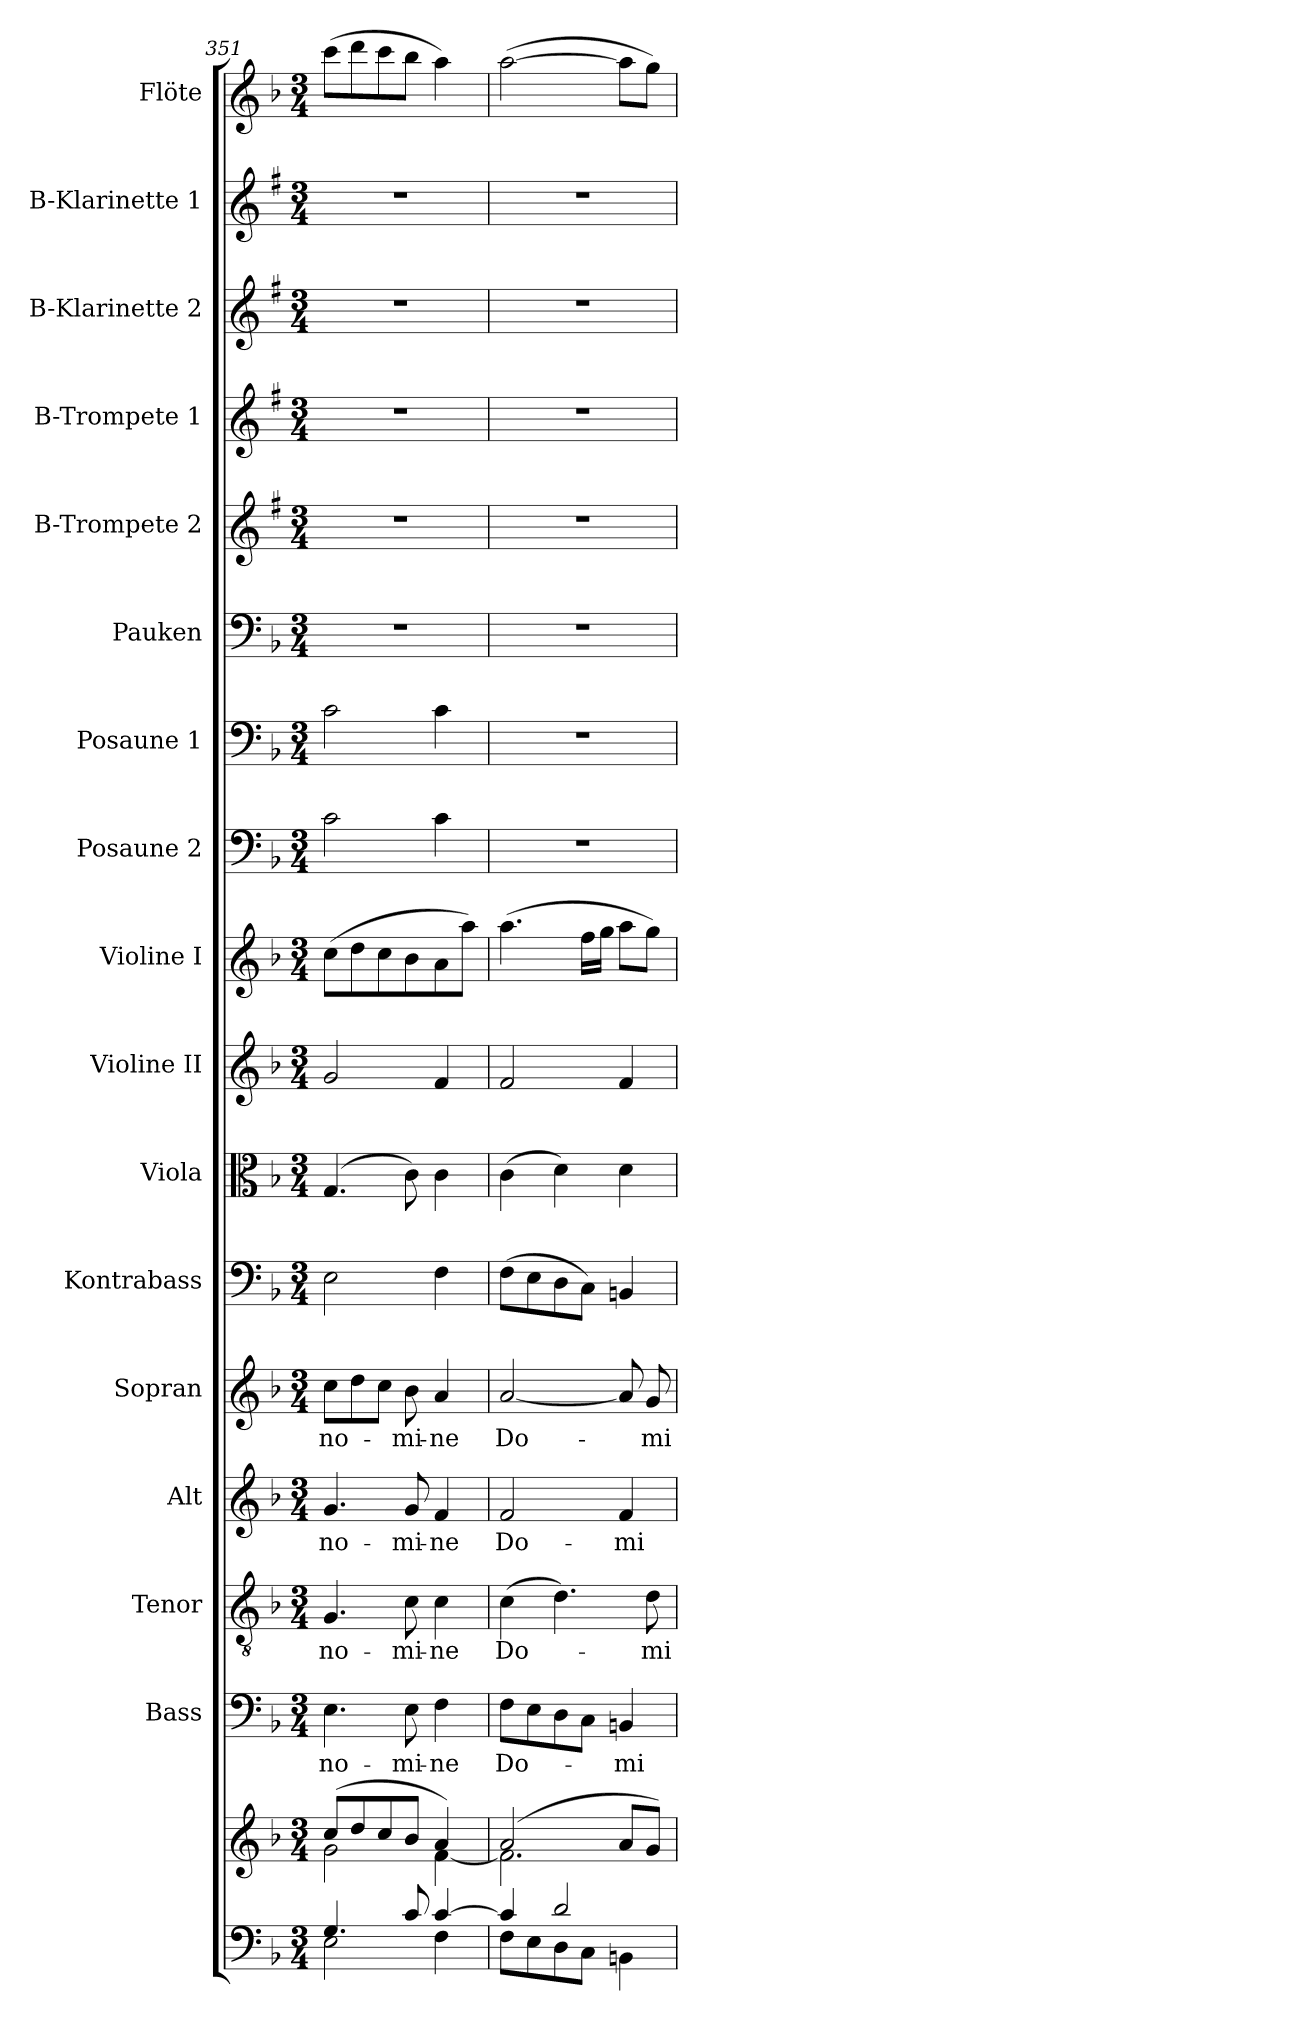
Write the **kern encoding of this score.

**kern	**kern	**kern	**text	**kern	**text	**kern	**text	**kern	**text	**kern	**kern	**kern	**kern	**kern	**kern	**kern	**kern	**kern	**kern	**kern	**kern
*part17	*part17	*part16	*part16	*part15	*part15	*part14	*part14	*part13	*part13	*part12	*part11	*part10	*part9	*part8	*part7	*part6	*part5	*part4	*part3	*part2	*part1
*staff18	*staff17	*staff16	*staff16	*staff15	*staff15	*staff14	*staff14	*staff13	*staff13	*staff12	*staff11	*staff10	*staff9	*staff8	*staff7	*staff6	*staff5	*staff4	*staff3	*staff2	*staff1
*	*	*I"Bass	*	*I"Tenor	*	*I"Alt	*	*I"Sopran	*	*I"Kontrabass	*I"Viola	*I"Violine II	*I"Violine I	*I"Posaune 2	*I"Posaune 1	*I"Pauken	*I"B-Trompete 2	*I"B-Trompete 1	*I"B-Klarinette 2	*I"B-Klarinette 1	*I"Flöte
*	*	*I'B.	*	*I'T.	*	*I'A.	*	*I'S.	*	*I'Kb.	*I'Vla.	*I'Vl. II	*I'Vl. I	*I'Pos. 2	*I'Pos. 1	*I'Pk.	*I'B Trp. 2	*I'B Trp. 1	*I'B Kl. 2	*I'B Kl. 1	*I'Fl.
*clefF4	*clefG2	*clefF4	*	*clefGv2	*	*clefG2	*	*clefG2	*	*clefF4	*clefC3	*clefG2	*clefG2	*clefF4	*clefF4	*clefF4	*clefG2	*clefG2	*clefG2	*clefG2	*clefG2
*	*	*	*	*	*	*	*	*	*	*ITrd7c12	*	*	*	*	*	*	*ITrd1c2	*ITrd1c2	*ITrd1c2	*ITrd1c2	*
*k[b-]	*k[b-]	*k[b-]	*	*k[b-]	*	*k[b-]	*	*k[b-]	*	*k[b-]	*k[b-]	*k[b-]	*k[b-]	*k[b-]	*k[b-]	*k[b-]	*k[b-]	*k[b-]	*k[b-]	*k[b-]	*k[b-]
*F:	*F:	*F:	*	*F:	*	*F:	*	*F:	*	*F:	*F:	*F:	*F:	*F:	*F:	*F:	*F:	*F:	*F:	*F:	*F:
*M3/4	*M3/4	*M3/4	*	*M3/4	*	*M3/4	*	*M3/4	*	*M3/4	*M3/4	*M3/4	*M3/4	*M3/4	*M3/4	*M3/4	*M3/4	*M3/4	*M3/4	*M3/4	*M3/4
=351	=351	=351	=351	=351	=351	=351	=351	=351	=351	=351	=351	=351	=351	=351	=351	=351	=351	=351	=351	=351	=351
*^	*^	*	*	*	*	*	*	*	*	*	*	*	*	*	*	*	*	*	*	*	*
!	!	!	!	!	!LO:LY:b	!	!LO:LY:b	!	!LO:LY:b	!	!LO:LY:b	!	!	!	!	!	!	!	!	!	!	!	!
4.G/	2E\	(>8cc/L	2g\	4.E\	no-	4.G/	no-	4.g/	no-	8cc\L	no-	2EE\	(4.G/	2g/	(>8cc\L	2c\	2c\	2.r	2.r	2.r	2.r	2.r	(>8ccc\L
.	.	8dd/	.	.	.	.	.	.	.	8dd\	.	.	.	.	8dd\	.	.	.	.	.	.	.	8ddd\
.	.	8cc/	.	.	.	.	.	.	.	8cc\J	.	.	.	.	8cc\	.	.	.	.	.	.	.	8ccc\
!	!	!	!	!	!LO:LY:b	!	!LO:LY:b	!	!LO:LY:b	!	!LO:LY:b	!	!	!	!	!	!	!	!	!	!	!	!
8c/	.	8b-/J	.	8E\	-mi-	8c\	-mi-	8g/	-mi-	8b-\	-mi-	.	8c\)	.	8b-\	.	.	.	.	.	.	.	8bb-\J
!	!	!	!	!	!LO:LY:b	!	!LO:LY:b	!	!LO:LY:b	!	!LO:LY:b	!	!	!	!	!	!	!	!	!	!	!	!
[>4c/	4F\	4a/)	[<4f\	4F\	-ne	4c\	-ne	4f/	-ne	4a/	-ne	4FF\	4c\	4f/	8a\	4c\	4c\	.	.	.	.	.	4aa\)
.	.	.	.	.	.	.	.	.	.	.	.	.	.	.	8aa\J)	.	.	.	.	.	.	.	.
=352	=352	=352	=352	=352	=352	=352	=352	=352	=352	=352	=352	=352	=352	=352	=352	=352	=352	=352	=352	=352	=352	=352	=352
!	!	!	!	!	!LO:LY:b	!	!LO:LY:b	!	!LO:LY:b	!	!LO:LY:b	!	!	!	!	!	!	!	!	!	!	!	!
4c/]	8F\L	(2a/	2.f\]	8F\L	Do-	(>4c\	Do-	2f/	Do-	[2a/	Do-	(>8FF\L	(>4c\	2f/	(>4.aa\	2.r	2.r	2.r	2.r	2.r	2.r	2.r	(>[2aa\
.	8E\	.	.	8E\	.	.	.	.	.	.	.	8EE\	.	.	.	.	.	.	.	.	.	.	.
2d/	8D\	.	.	8D\	.	4.d\)	.	.	.	.	.	8DD\	4d\)	.	.	.	.	.	.	.	.	.	.
.	8C\J	.	.	8C\J	.	.	.	.	.	.	.	8CC\J)	.	.	16ff\LL	.	.	.	.	.	.	.	.
.	.	.	.	.	.	.	.	.	.	.	.	.	.	.	16gg\JJ	.	.	.	.	.	.	.	.
!	!	!	!	!	!LO:LY:b	!	!	!	!LO:LY:b	!	!	!	!	!	!	!	!	!	!	!	!	!	!
.	4BBn\	8a/L	.	4BBn/	-mi-	.	.	4f/	-mi-	8a/]	.	4BBBn/	4d\	4f/	8aa\L	.	.	.	.	.	.	.	8aa\L]
!	!	!	!	!	!	!	!LO:LY:b	!	!	!	!LO:LY:b	!	!	!	!	!	!	!	!	!	!	!	!
.	.	8g/J)	.	.	.	8d\	-mi-	.	.	8g/	-mi-	.	.	.	8gg\J)	.	.	.	.	.	.	.	8gg\J)
*v	*v	*	*	*	*	*	*	*	*	*	*	*	*	*	*	*	*	*	*	*	*	*	*
*	*v	*v	*	*	*	*	*	*	*	*	*	*	*	*	*	*	*	*	*	*	*	*
=	=	=	=	=	=	=	=	=	=	=	=	=	=	=	=	=	=	=	=	=	=
*-	*-	*-	*-	*-	*-	*-	*-	*-	*-	*-	*-	*-	*-	*-	*-	*-	*-	*-	*-	*-	*-
